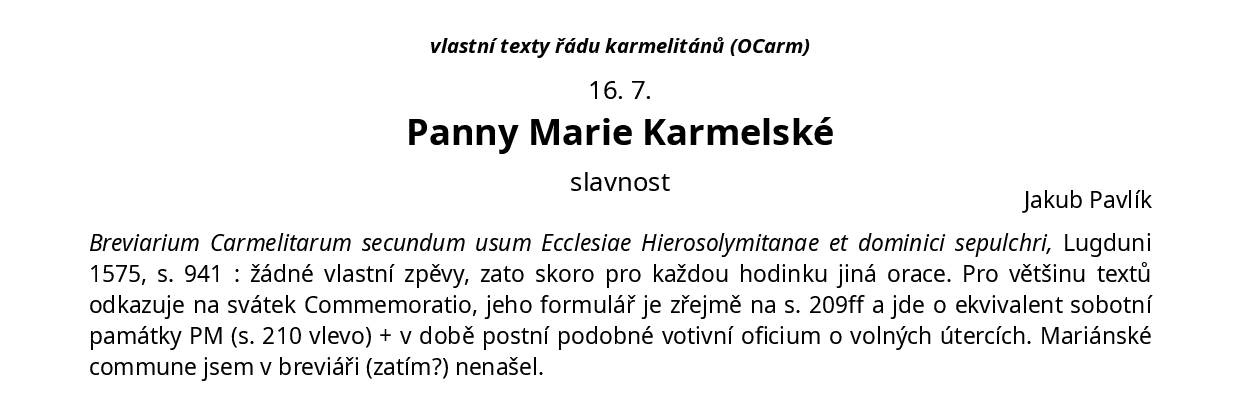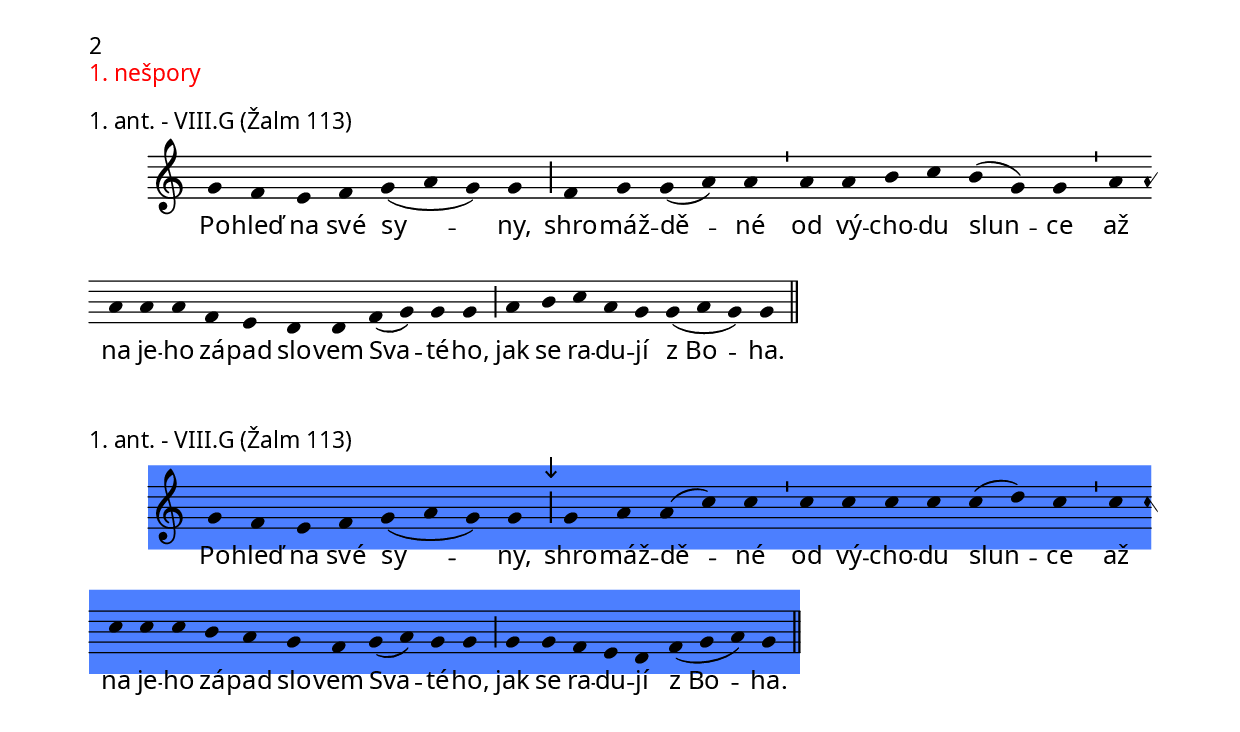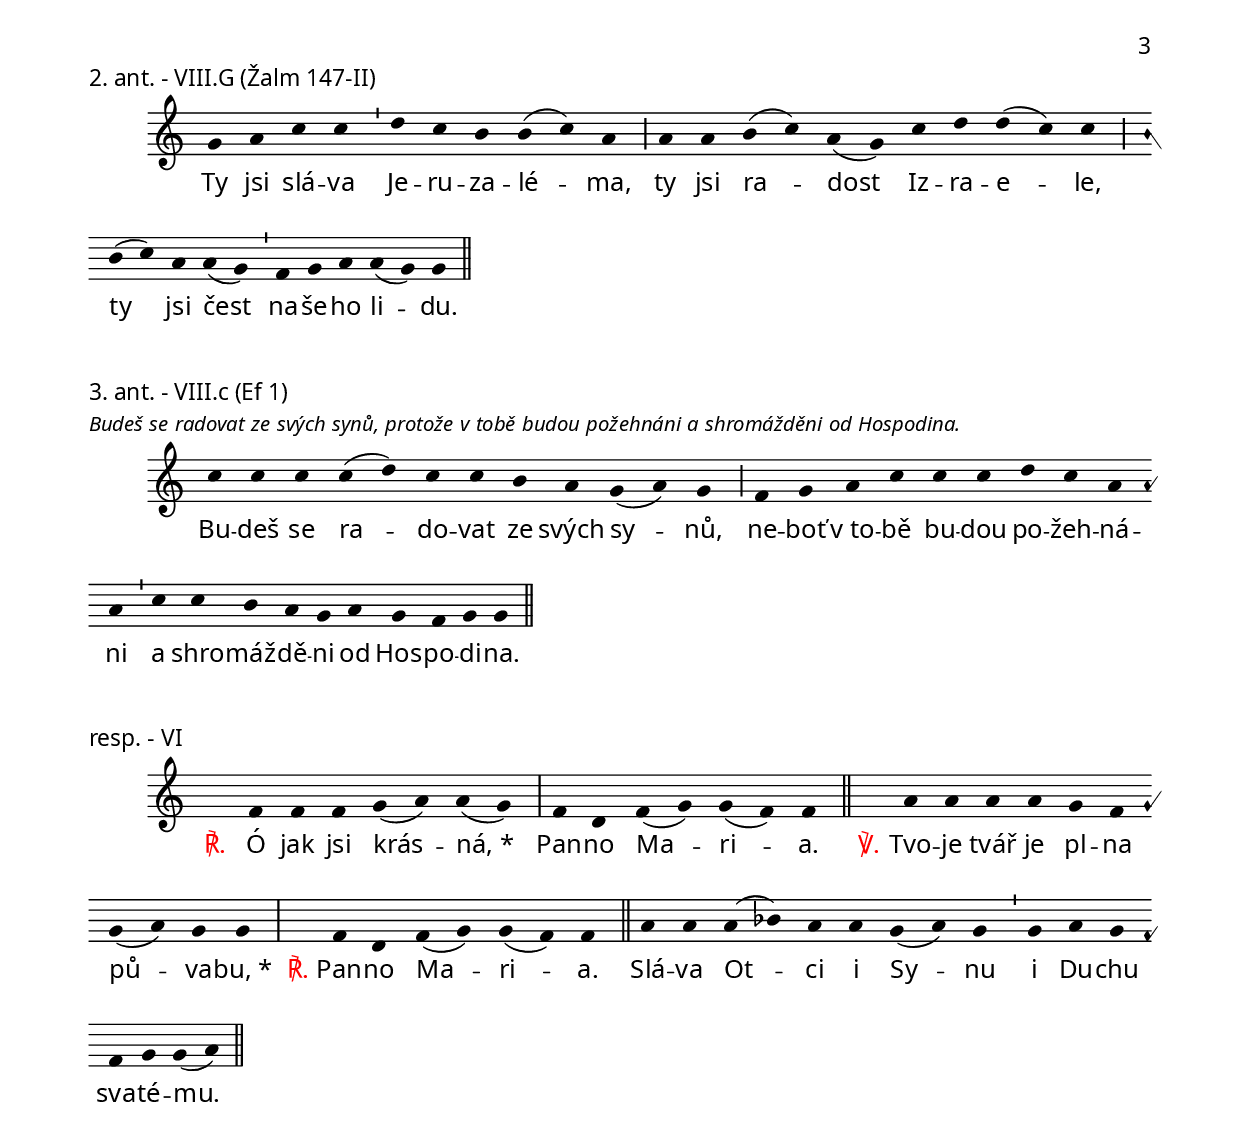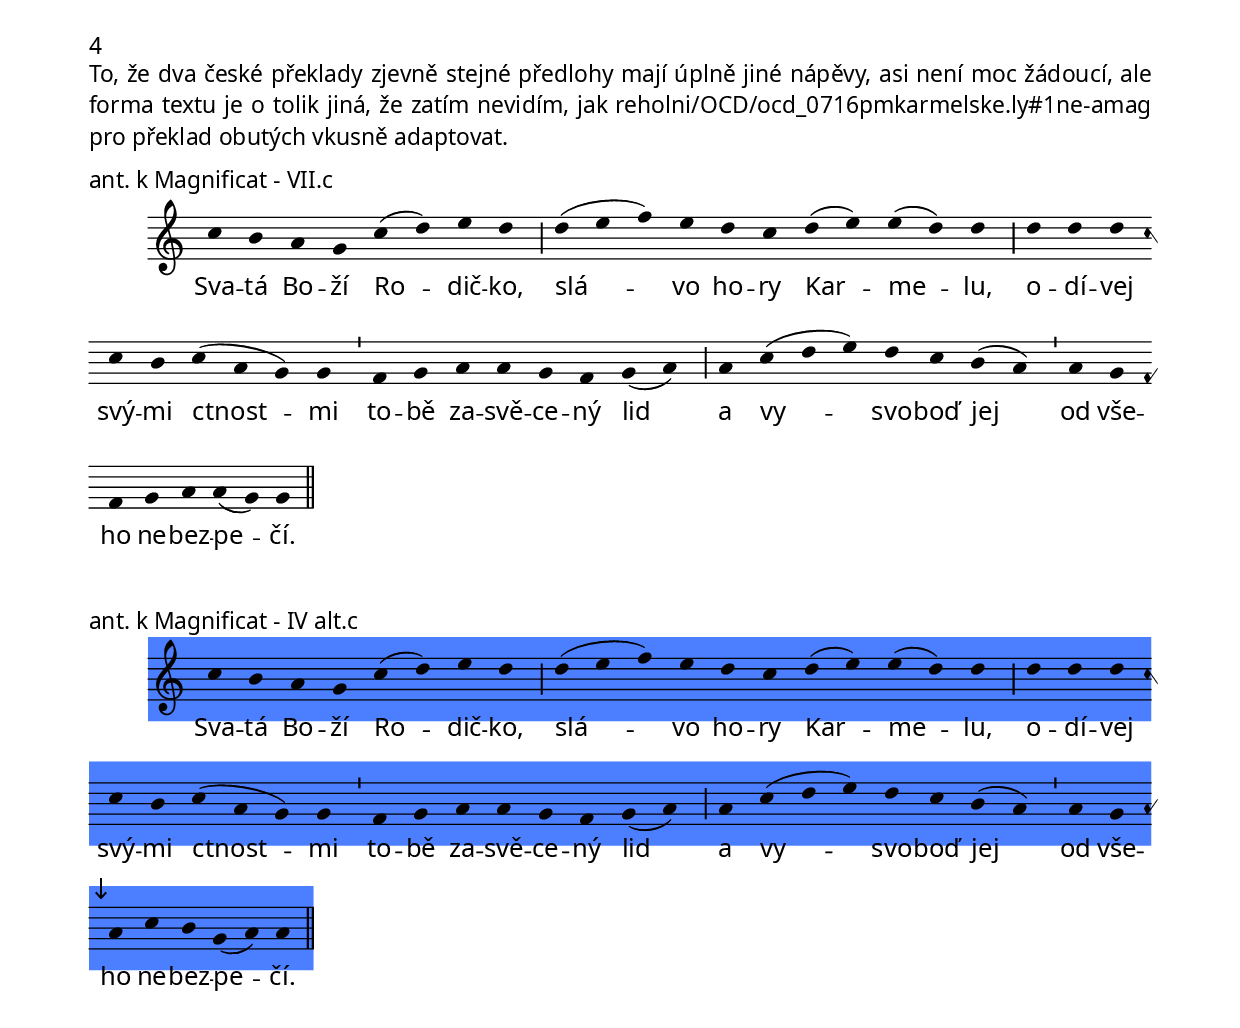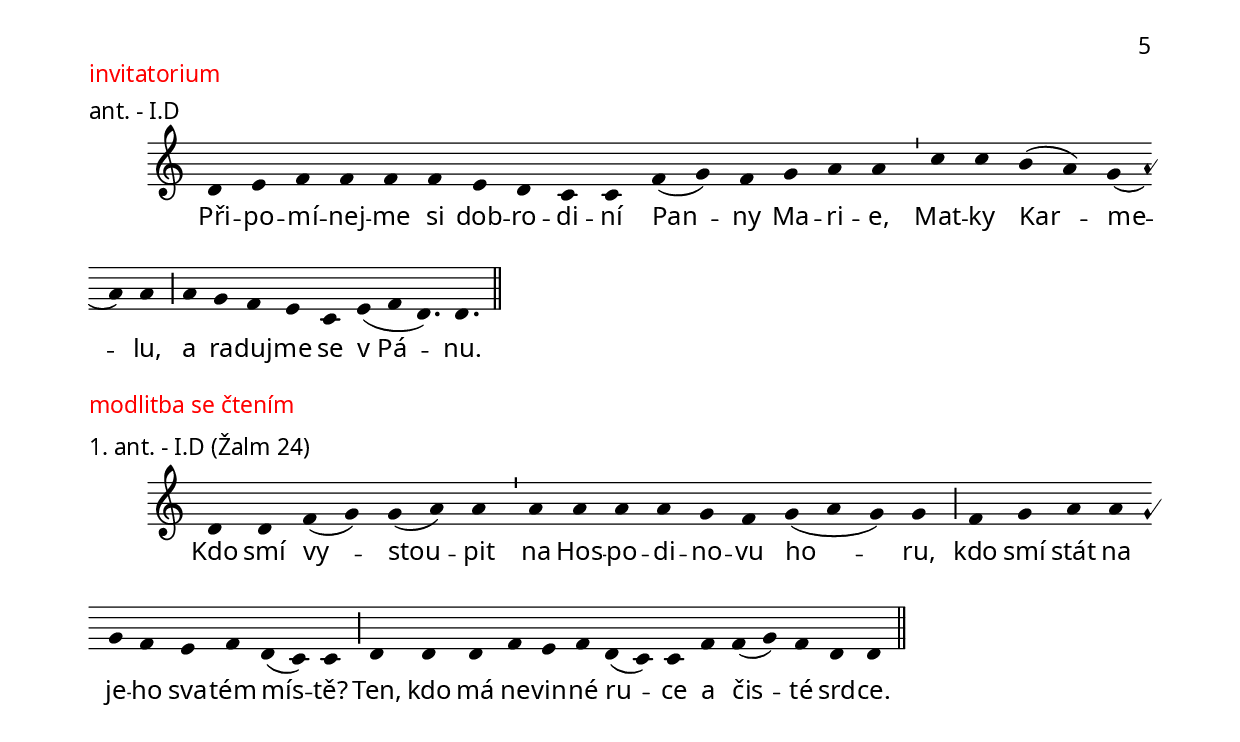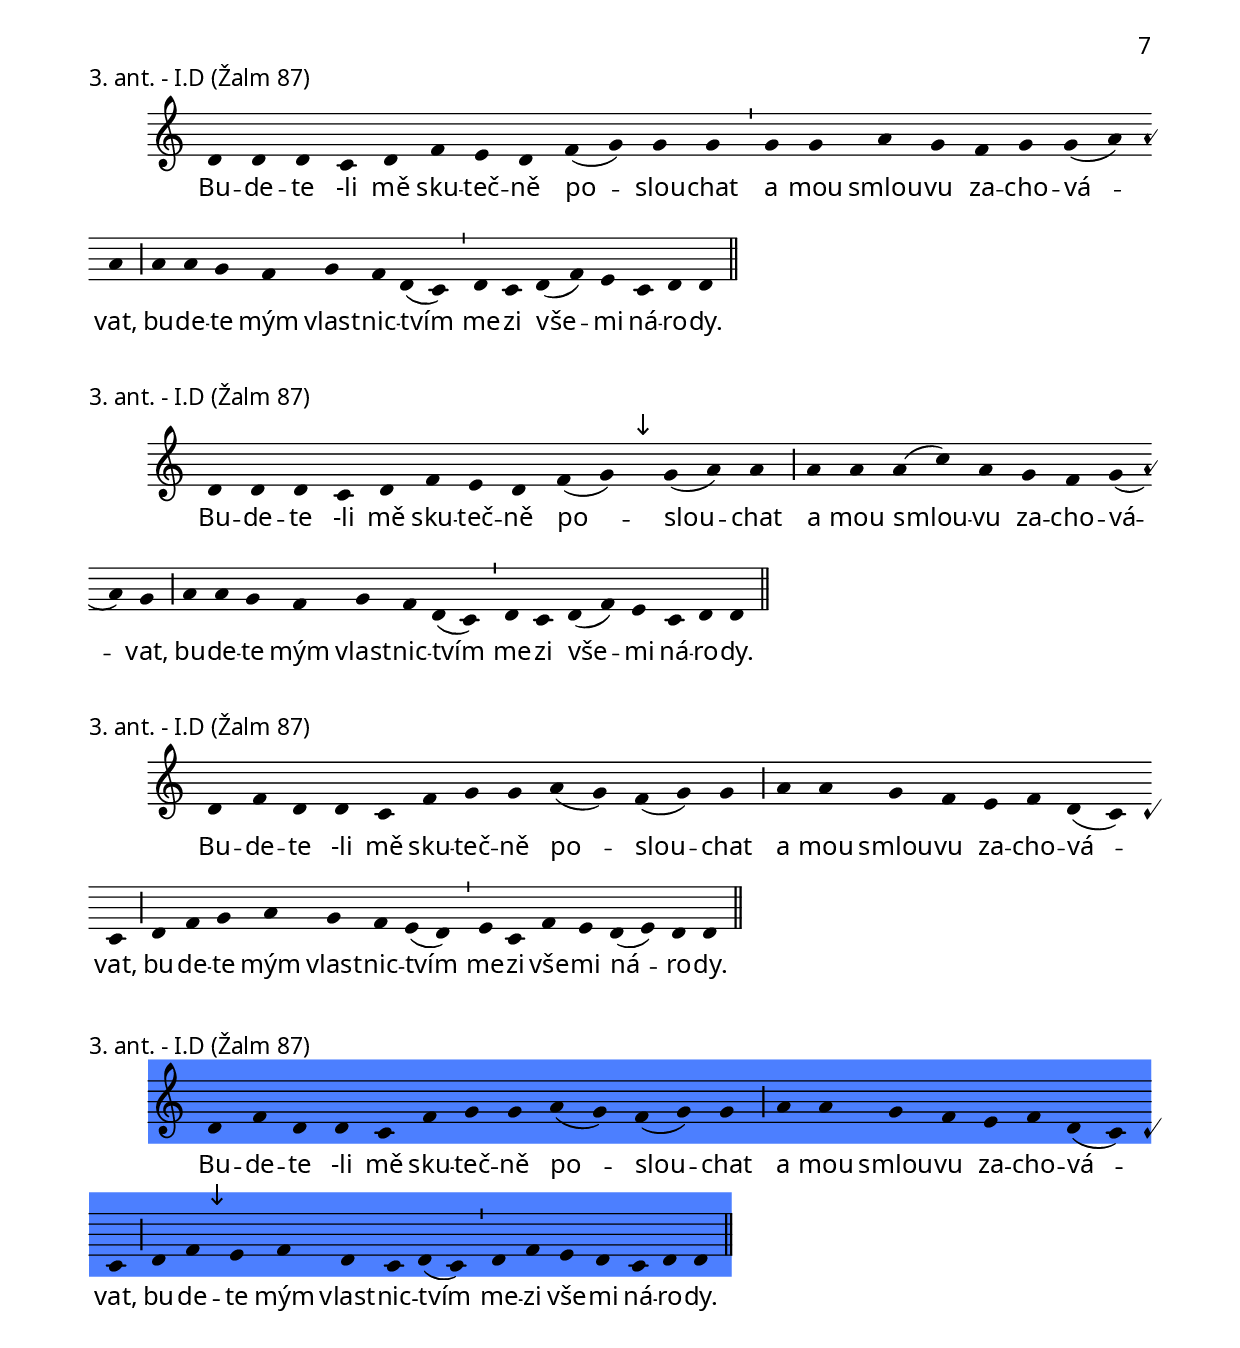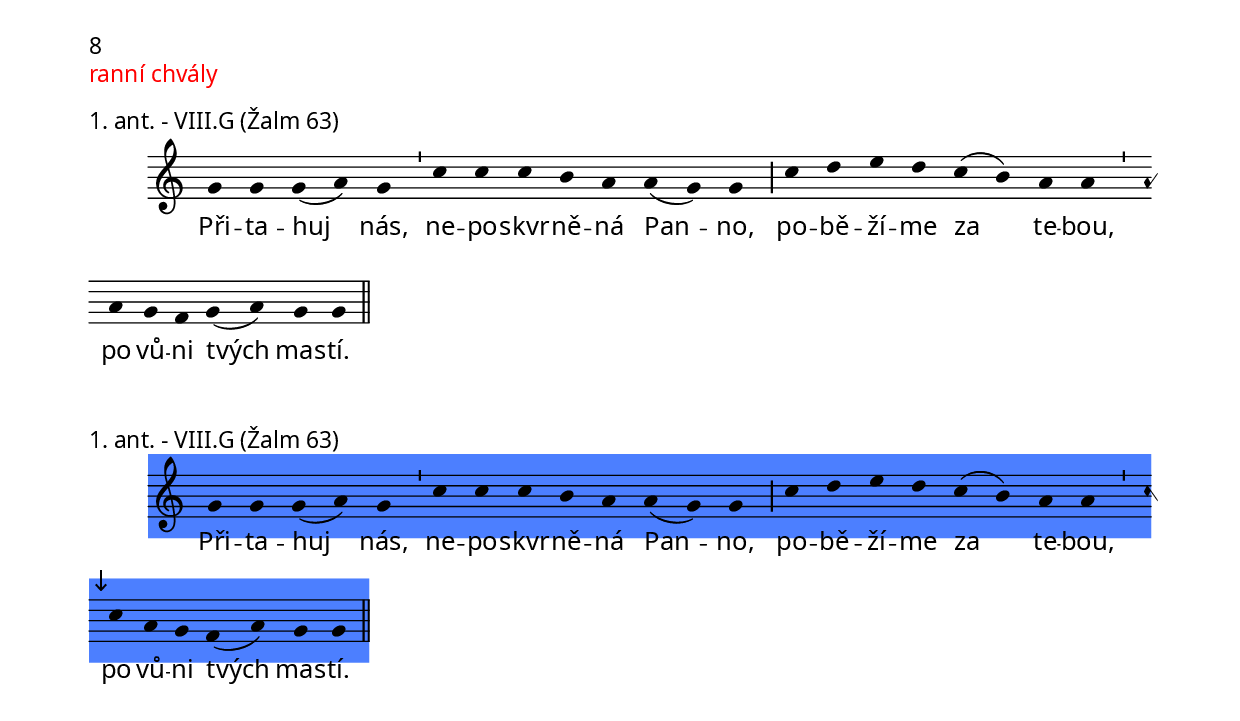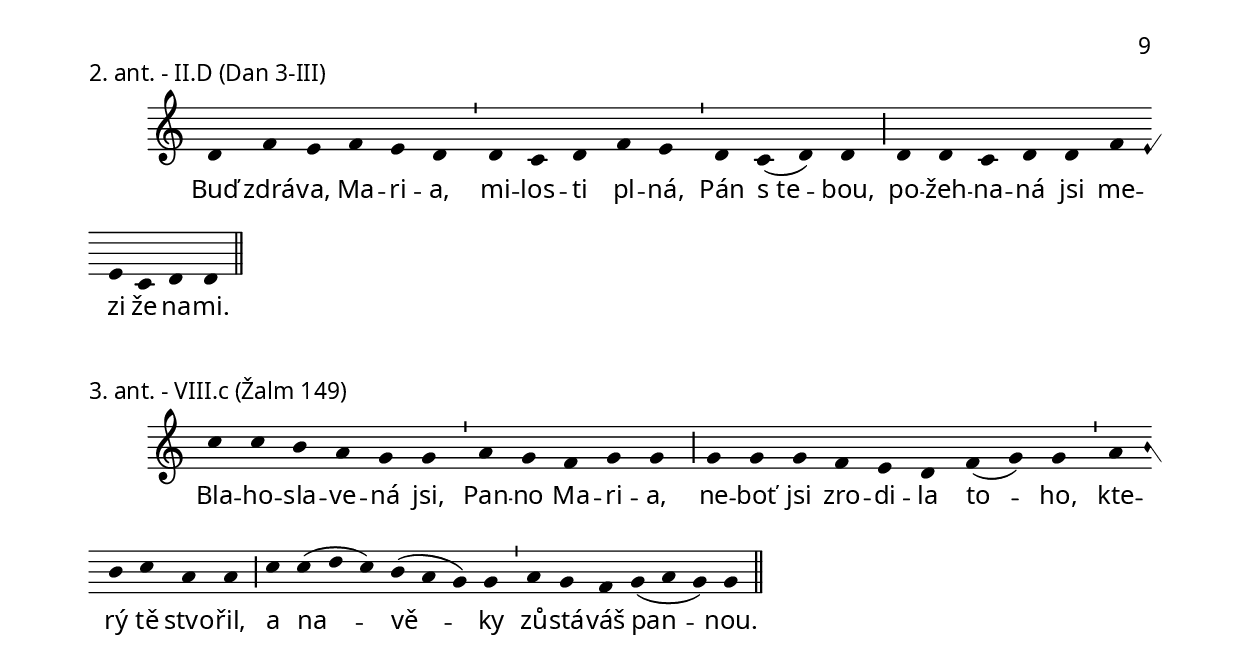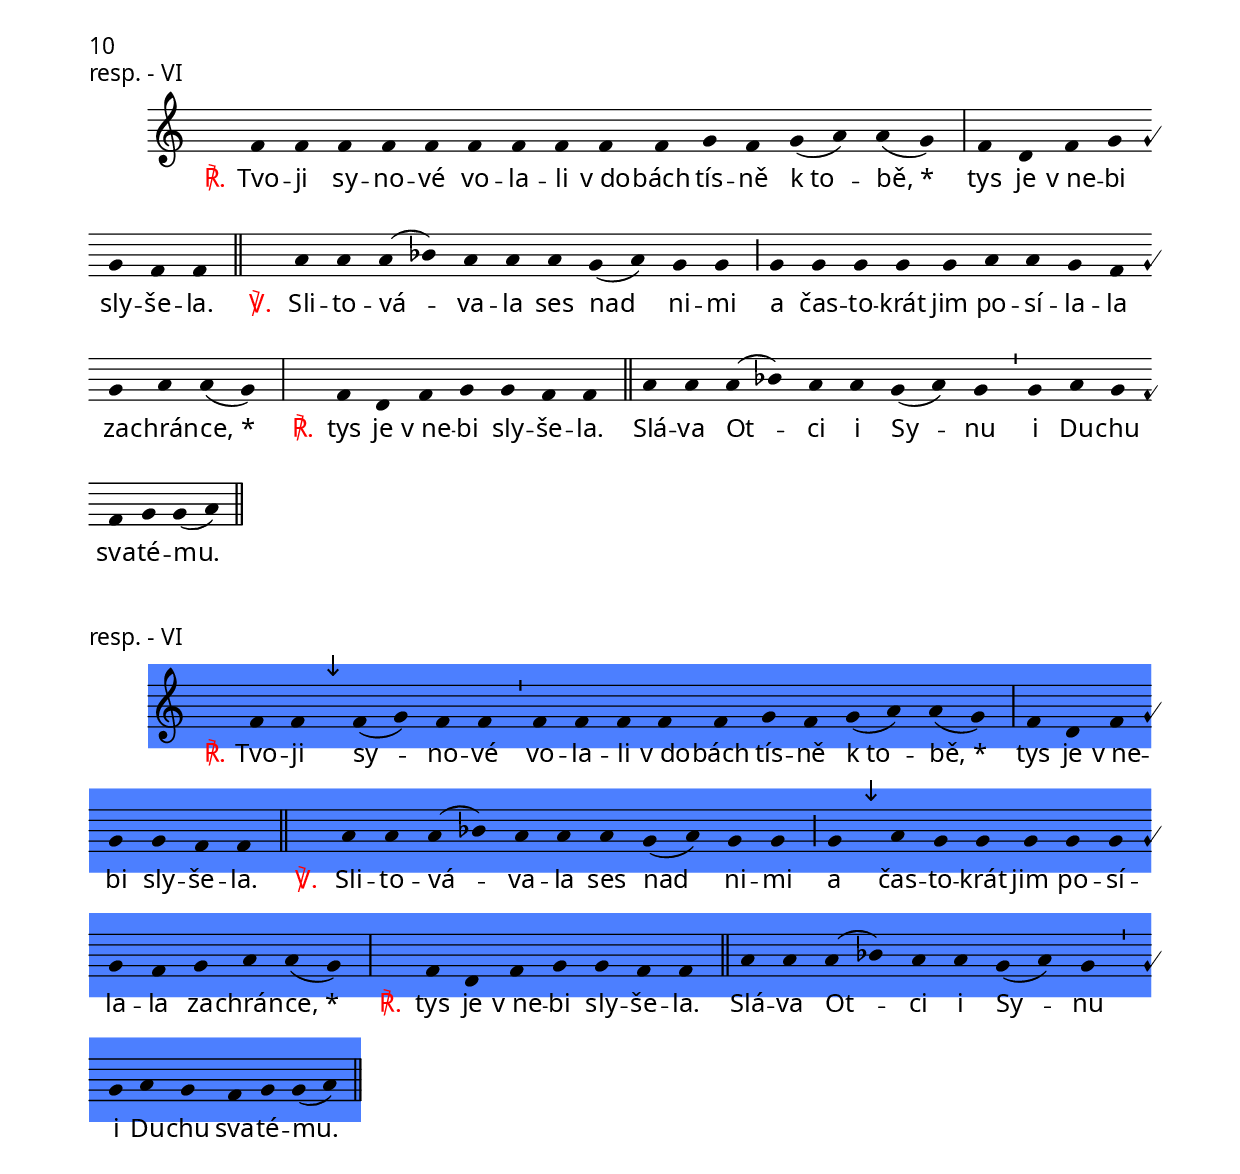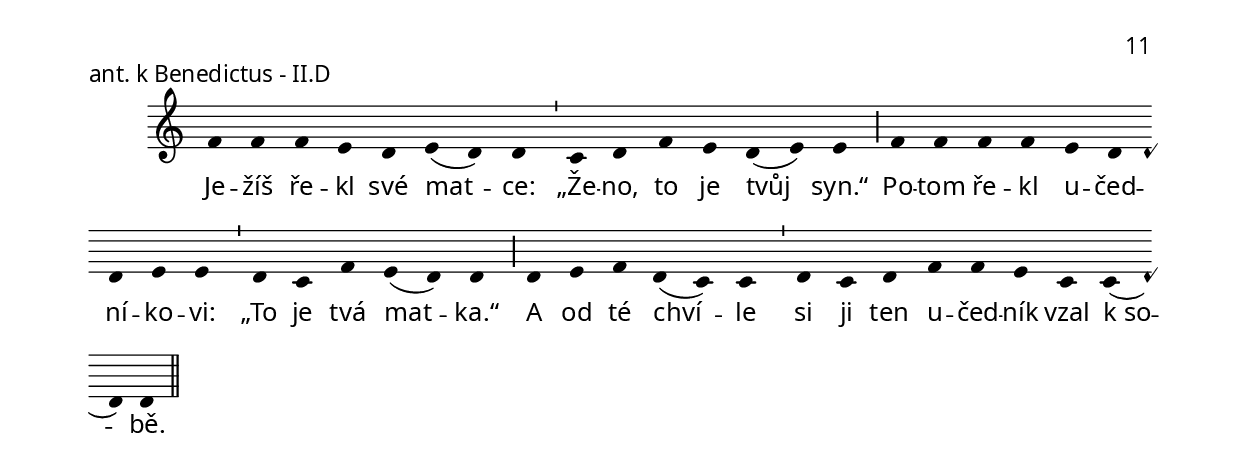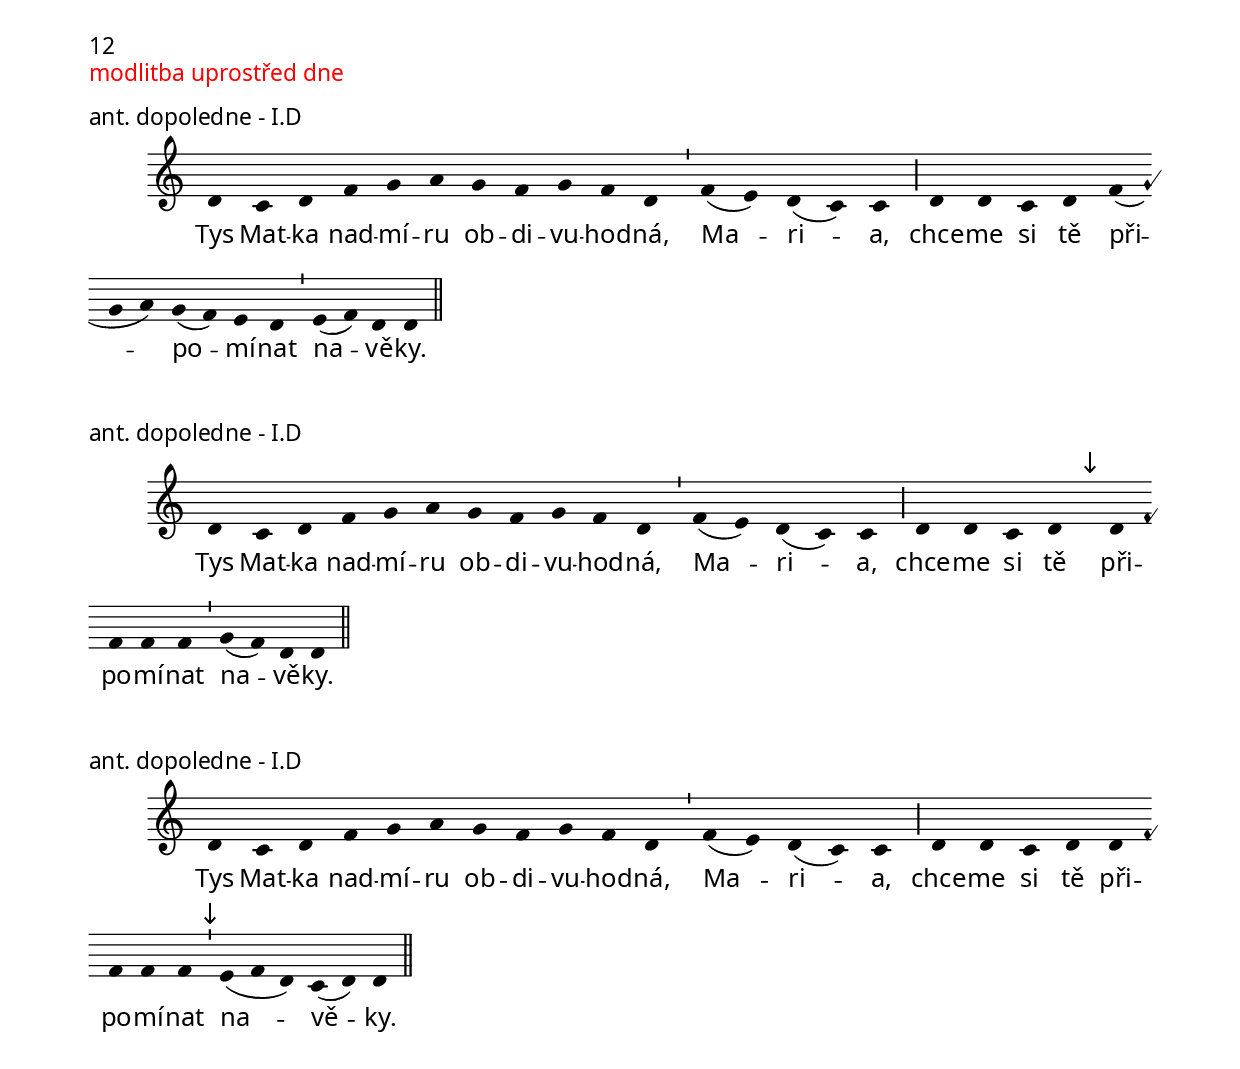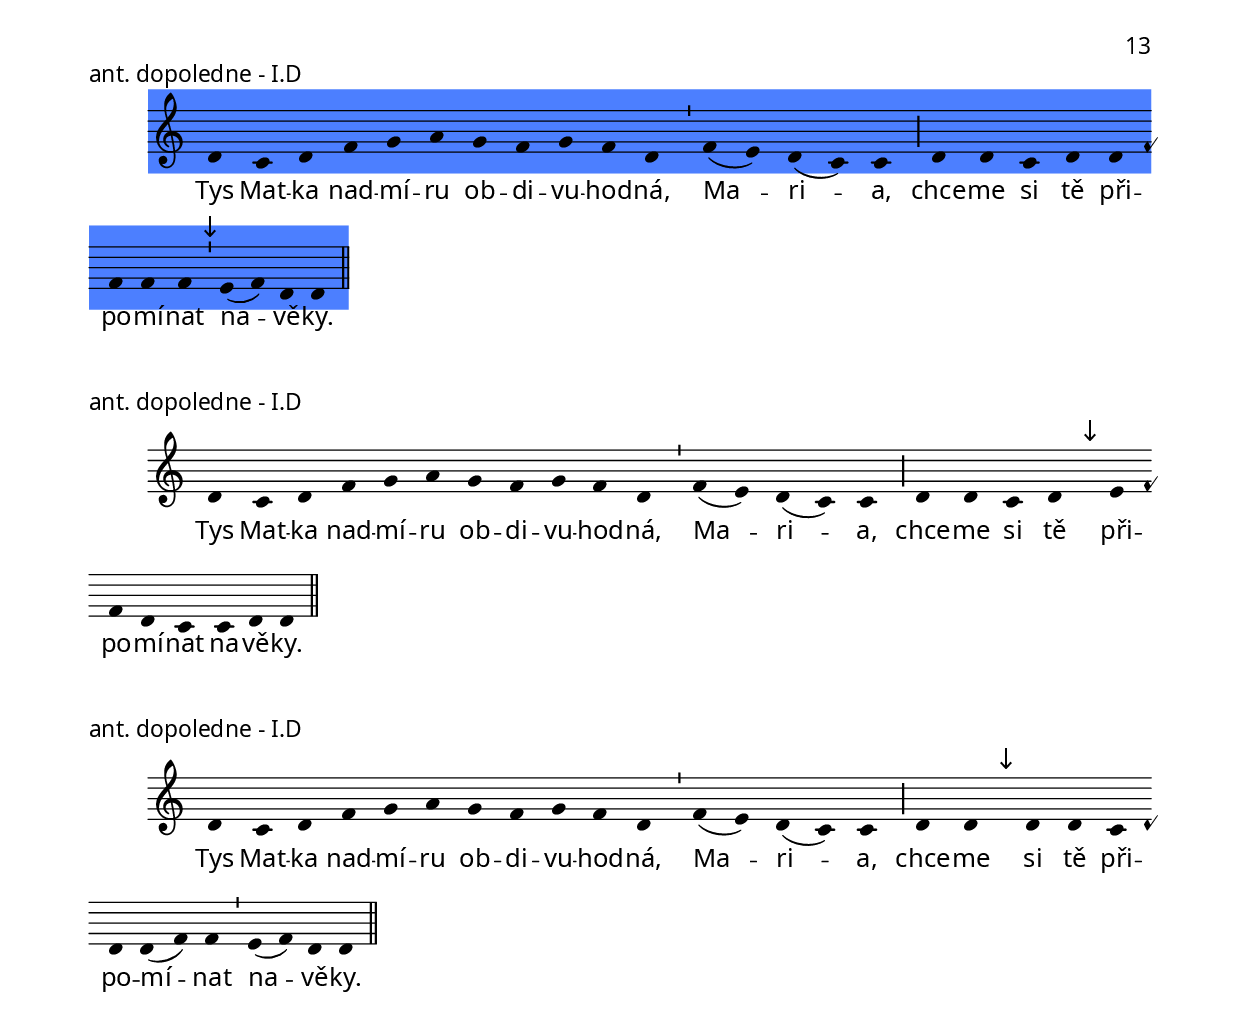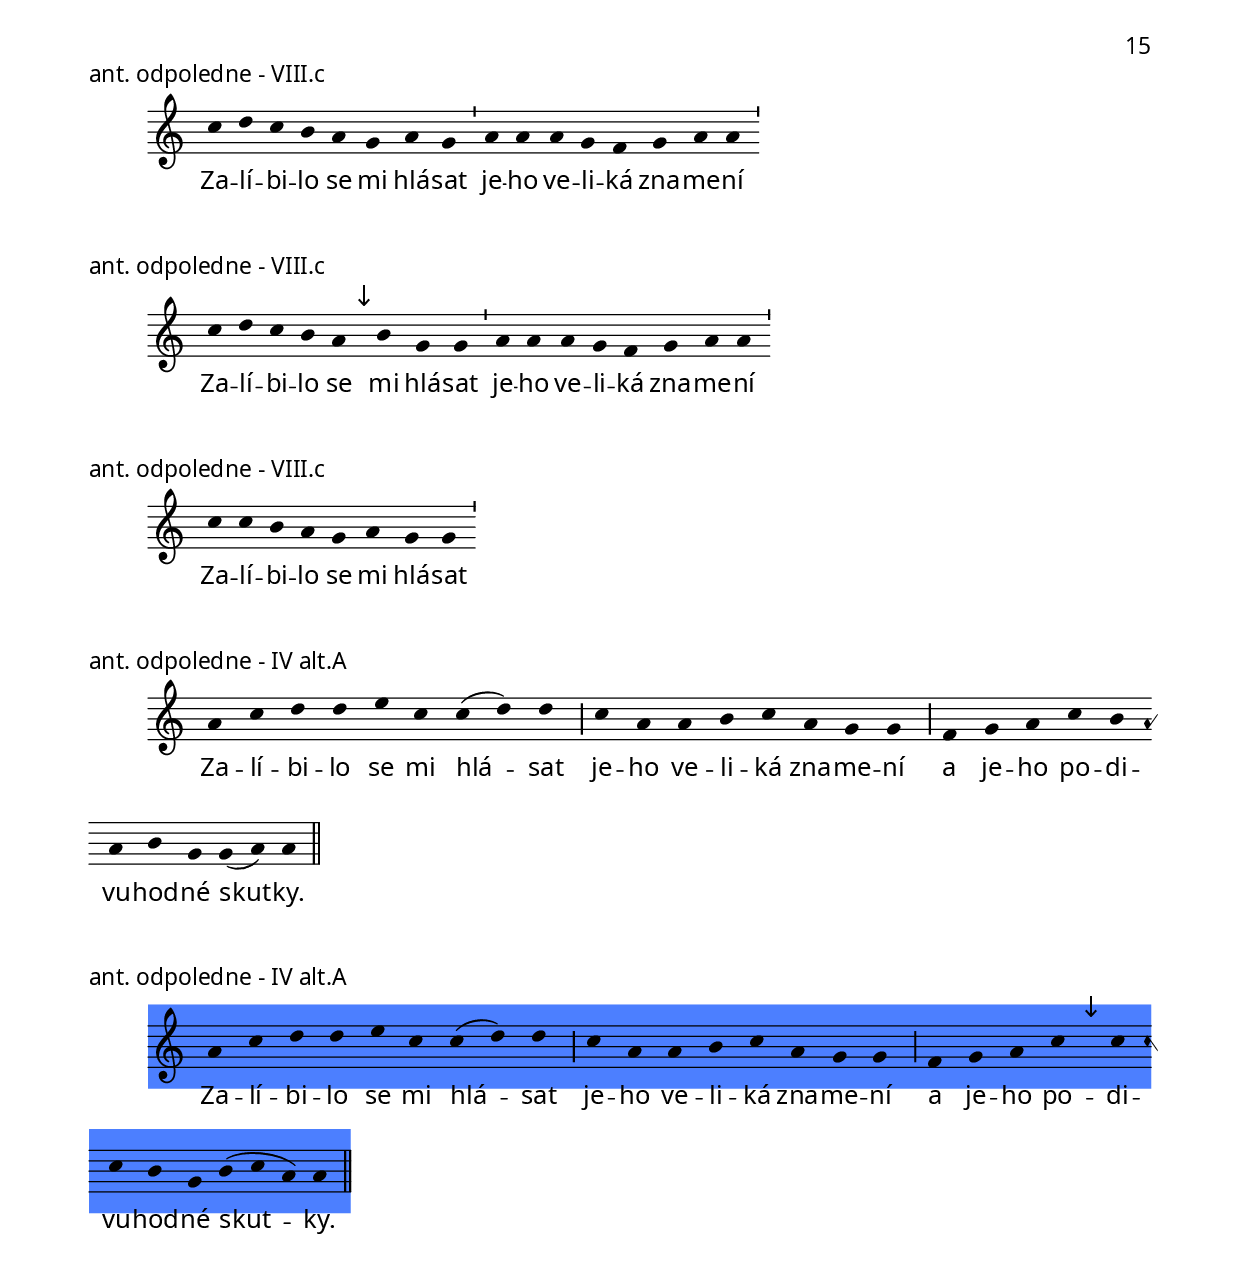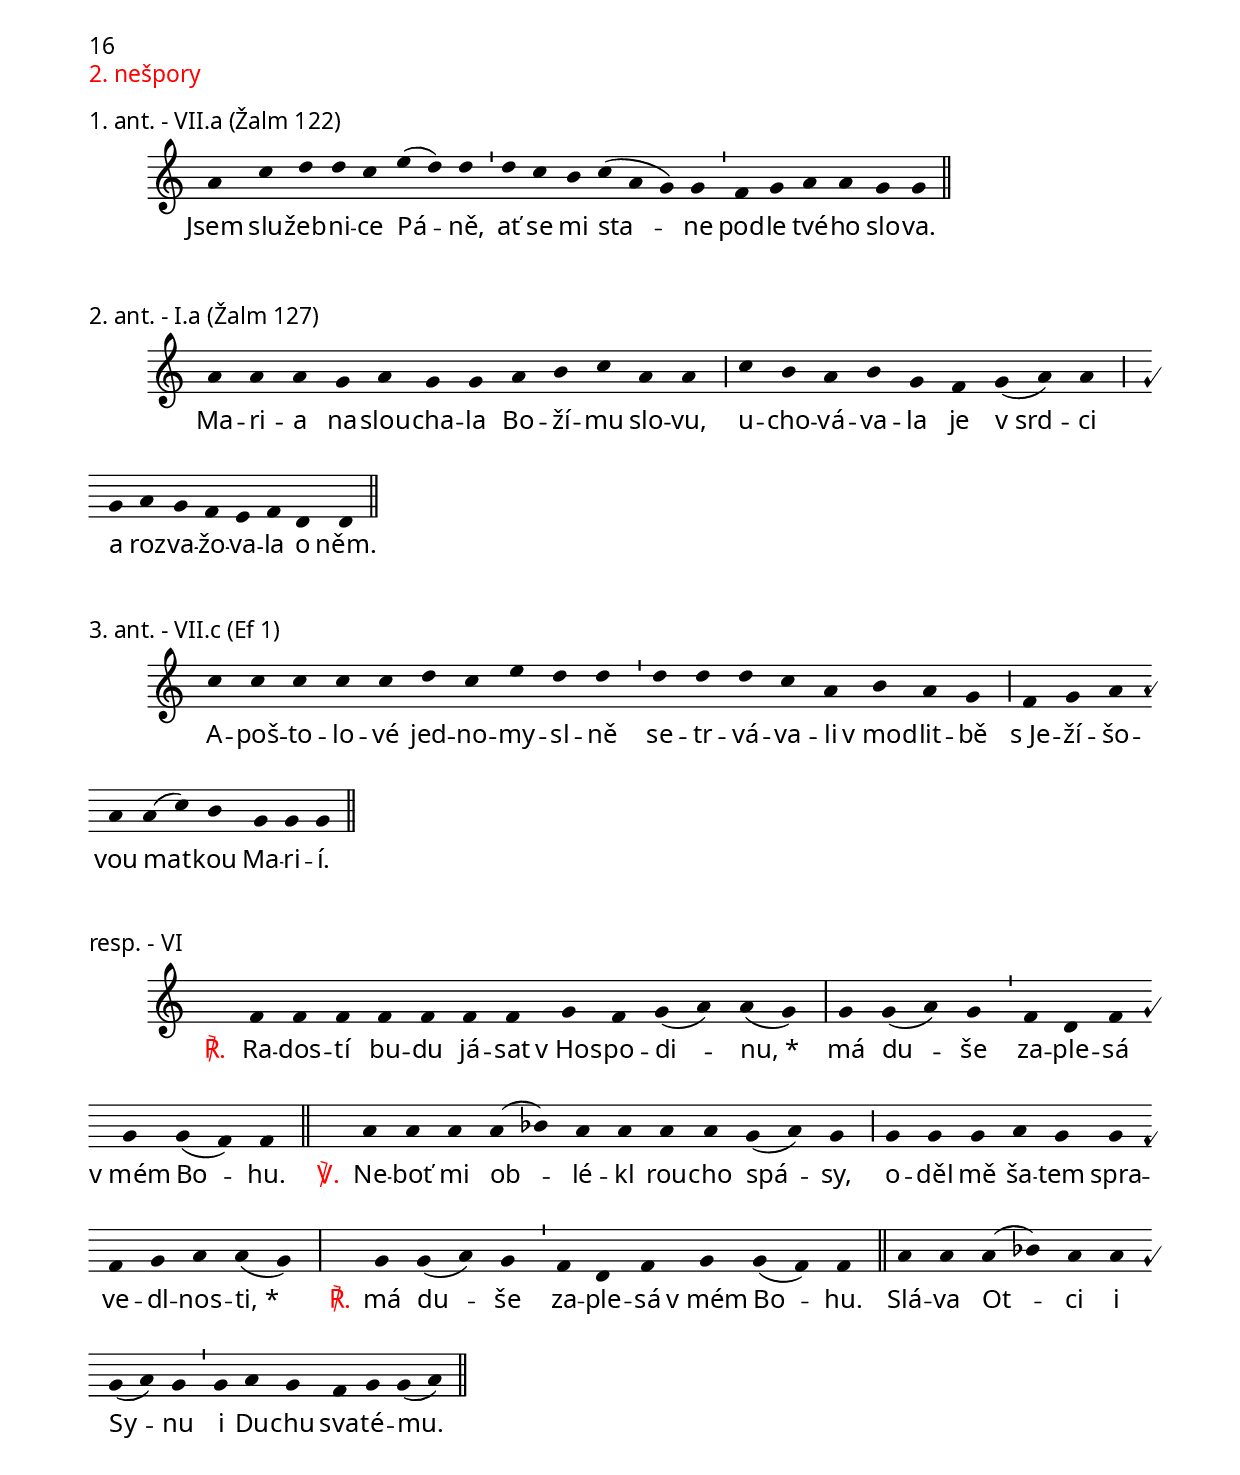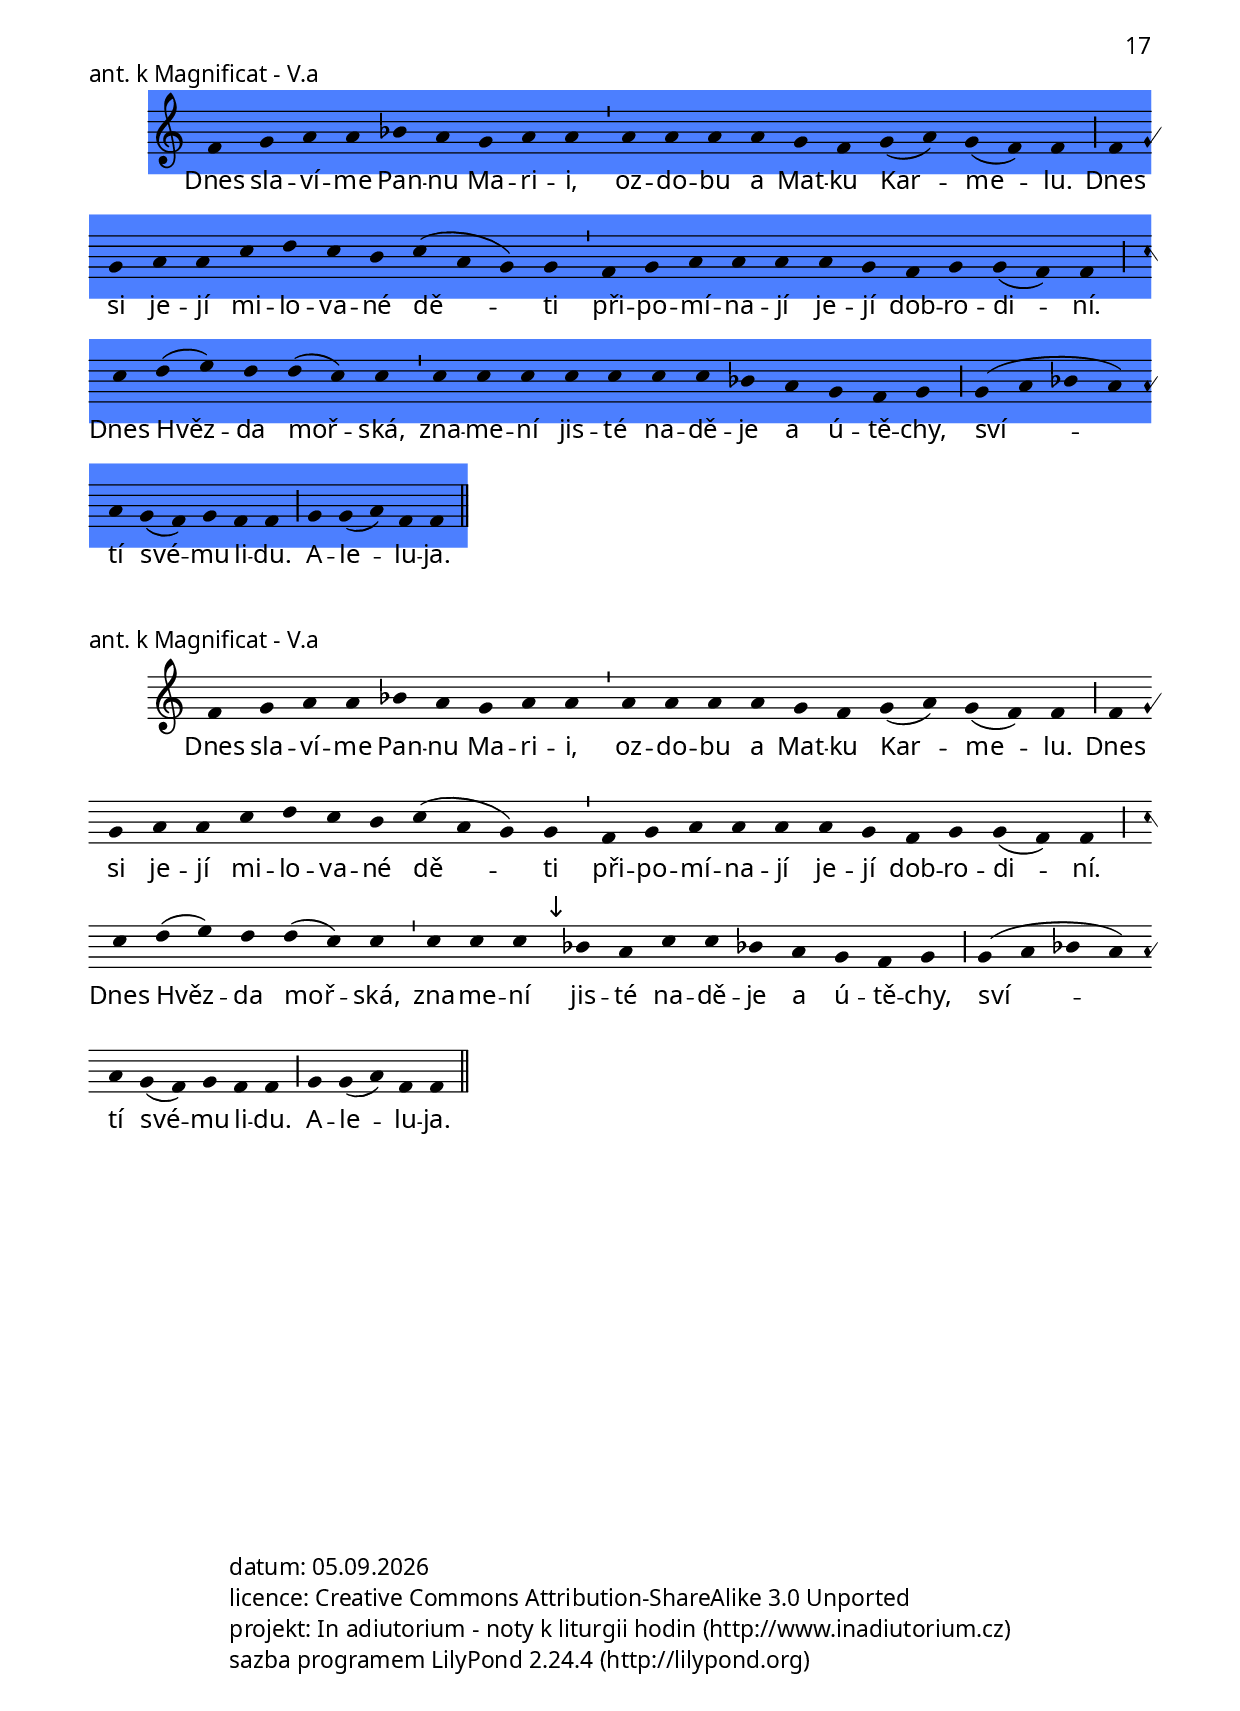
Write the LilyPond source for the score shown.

\version "2.19.80"

\include "../../spolecne.ly"
\include "../../../spolecne/reholni.ly"
\include "../../dilyresponsorii.ly"

\header {
  title = \markup\titleSvatek
            "Panny Marie Karmelské"
            slavnost
            "16. 7."
            "vlastní texty řádu karmelitánů (OCarm)"
  composer = "Jakub Pavlík"
}

\markup\justify{
  \with-url "https://www.google.cz/books/edition/Breviarium_carmelitarum/g-ww_9IQc_8C?hl=cs&gbpv=1&pg=PA941&printsec=frontcover" {
    \italic{
      Breviarium Carmelitarum
      secundum usum Ecclesiae Hierosolymitanae et dominici sepulchri,
    }
    Lugduni 1575,
    s. 941
  }
  : žádné vlastní zpěvy, zato skoro pro každou hodinku jiná orace.

  Pro většinu textů odkazuje na svátek Commemoratio,
  jeho formulář je zřejmě na s. 209ff
  a jde o ekvivalent sobotní památky PM (s. 210 vlevo) +
  v době postní podobné votivní oficium o volných útercích.
  Mariánské commune jsem v breviáři (zatím?) nenašel.
}

\pageBreak

\markup {\nadpisHodinka {"1. nešpory"}}

\score {
  \relative c'' {
    \choralniRezim
    g4 f e f g( a g) g \barMaior
    f g g( a) a \barMin
    a a b c b( g) g \barMin
    a a a a f e d d f( g) g g \barMaior
    a b c a g g( a g) g \barFinalis
  }
  \addlyrics {
    Po -- hleď na své sy -- ny,
    shro -- máž -- dě -- né od vý -- cho -- du slun -- ce
    až na je -- ho zá -- pad slo -- vem Sva -- té -- ho,
    jak se ra -- du -- jí z_Bo -- ha.
  }
  \header {
    quid = "1. ant."
    modus = "VIII"
    differentia = "G"
    psalmus = "Žalm 113"
    id = "1ne-a1"
    piece = \markup\sestavTitulek
  }
}

\score {
  \relative c'' {
    \zvyraznovacModry
    \choralniRezim
    g4 f e f g( a g) g \barMaior
    \mark\sipka g a a( c) c \barMin
    c c c c c( d) c \barMin
    c c c c b a g f g( a) g g \barMaior
    g g f e d f( g a) g \barFinalis
  }
  \addlyrics {
    Po -- hleď na své sy -- ny,
    shro -- máž -- dě -- né
    od vý -- cho -- du slun -- ce
    až na je -- ho zá -- pad slo -- vem Sva -- té -- ho,
    jak se ra -- du -- jí z_Bo -- ha.
  }
  \header {
    quid = "1. ant."
    modus = "VIII"
    differentia = "G"
    psalmus = "Žalm 113"
    id = "1ne-a1"
    piece = \markup\sestavTitulek
  }
}

\pageBreak

\score {
  \relative c'' {
    \choralniRezim
    g4 a c c \barMin d4 c b b( c) a \barMaior
    a a b( c) a( g) c d d( c) c \barMaior
    b( c) a a( g) \barMin f4 g a a( g) g \barFinalis
  }
  \addlyrics {
    Ty jsi slá -- va Je -- ru -- za -- lé -- ma,
    ty jsi ra -- dost Iz -- ra -- e -- le,
    ty jsi čest na -- še -- ho li -- du.
  }
  \header {
    quid = "2. ant."
    modus = "VIII"
    differentia = "G"
    psalmus = "Žalm 147-II"
    fial = "commune/commune_maria.ly#sob-aben6"
    id = "1ne-a2"
    piece = \markup\sestavTitulek
  }
}

\score {
  \relative c'' {
    \choralniRezim
    c4 c c c( d) c c b a g( a) g \barMaior
    f g a c c c d c a a \barMin
    c c b a g a g f g g \barFinalis
  }
  \addlyrics {
    Bu -- deš se ra -- do -- vat ze svých sy -- nů,
    ne -- boť v_to -- bě bu -- dou po -- žeh -- ná -- ni
    a shro -- máž -- dě -- ni od Hos -- po -- di -- na.
  }
  \header {
    textus_approbatus = "Budeš se radovat ze svých synů,
    protože v tobě budou požehnáni a shromážděni od Hospodina."
    quid = "3. ant."
    modus = "VIII"
    differentia = "c"
    psalmus = "Ef 1"
    fial = "reholni/OCD/ocd_0716pmkarmelske.ly#1ne-a3"
    id = "1ne-a3"
    piece = \markup\sestavTitulek
  }
}

\score {
  \relative c' {
    \choralniRezim

    % R
    \neviditelna f
    f4 f f g( a) a( g) \barMax
    f d f( g) g( f) f \barFinalis
    % V
    \neviditelna a
    a4 a a a g f g( a) g g \barMax
    % R
    \neviditelna f
    f d f( g) g( f) f \barFinalis
    % Slava
    \respVIdoxologie \barFinalis
  }
  \addlyrics {
    \Response Ó jak jsi krás -- ná,_* Pan -- no Ma -- ri -- a.
    \Verse Tvo -- je tvář je pl -- na pů -- va -- bu,_*
    \Response Pan -- no Ma -- ri -- a.
    \textRespDoxologie
  }
  \header {
    quid = "resp."
    modus = "VI"
    fial = "reholni/OCD/ocd_0716pmkarmelske.ly#1ne-r?cast=2-3"
    id = "1ne-r"
    piece = \markup {\sestavTitulekResp}
  }
}

\pageBreak

\markup\justify{
  To, že dva české překlady zjevně stejné předlohy mají úplně jiné
  nápěvy, asi není moc žádoucí, ale forma textu je o tolik jiná,
  že zatím nevidím, jak \fial-link "reholni/OCD/ocd_0716pmkarmelske.ly#1ne-amag"
  pro překlad obutých vkusně adaptovat.
}

\score {
  \relative c'' {
    \choralniRezim
    c4 b a g c( d) e d \barMaior
    d( e f) e d c d( e) e( d) d \barMaior
    d d d c b c( a g) g \barMin
    f g a a g f g( a) \barMaior
    a c( d e) d c b( a) \barMin
    a g f g a a( g) g \barFinalis
  }
  \addlyrics {
    Sva -- tá Bo -- ží Ro -- dič -- ko,
    slá -- vo ho -- ry Kar -- me -- lu,
    o -- dí -- vej svý -- mi ctnost -- mi
    to -- bě za -- svě -- ce -- ný lid
    a vy -- svo -- boď jej
    od vše -- ho ne -- bez -- pe -- čí.
  }
  \header {
    quid = "ant. k Magnificat"
    modus = "VII"
    differentia = "c"
    psalmus = ""
    fial = "sanktoral/0908narozenipm.ly#ne-a3?cast=1"
    id = "1ne-amag"
    piece = \markup {\sestavTitulekBezZalmu}
  }
}

\score {
  \relative c'' {
    \zvyraznovacModry
    \choralniRezim
    c4 b a g c( d) e d \barMaior
    d( e f) e d c d( e) e( d) d \barMaior
    d d d c b c( a g) g \barMin
    f g a a g f g( a) \barMaior
    a c( d e) d c b( a) \barMin
    a g \mark\sipka a c b g( a) a \barFinalis
  }
  \addlyrics {
    Sva -- tá Bo -- ží Ro -- dič -- ko,
    slá -- vo ho -- ry Kar -- me -- lu,
    o -- dí -- vej svý -- mi ctnost -- mi
    to -- bě za -- svě -- ce -- ný lid
    a vy -- svo -- boď jej
    od vše -- ho ne -- bez -- pe -- čí.
  }
  \header {
    quid = "ant. k Magnificat"
    modus = "IV alt"
    differentia = "c"
    psalmus = ""
    fial = "sanktoral/0908narozenipm.ly#ne-a3?cast=1"
    id = "1ne-amag"
    piece = \markup {\sestavTitulekBezZalmu}
  }
}

\pageBreak % ZLOM

\markup {\nadpisHodinka {"invitatorium"}}

\score {
  \relative c' {
    \choralniRezim
    d4 e f f f f e d c c f( g) f g a a \barMin
    c c b( a) g( a) a \barMaior
    a g f e c e( f d4.) d \barFinalis
  }
  \addlyrics {
    Při -- po -- mí -- nej -- me si dob -- ro -- di -- ní Pan -- ny Ma -- ri -- e,
    Mat -- ky Kar -- me -- lu,
    a ra -- duj -- me se v_Pá -- nu.
  }
  \header {
    quid = "ant."
    modus = "I"
    differentia = "D"
    psalmus = ""
    fial = "reholni/OCD/ocd_0716pmkarmelske.ly#invit"
    id = "invit"
    piece = \markup\sestavTitulekBezZalmu
  }
}

\markup {\nadpisHodinka {"modlitba se čtením"}}

\score {
  \relative c' {
    \choralniRezim
    d4 d f( g) g( a) a \barMin
    a a a a g f g( a g) g \barMaior
    f g a a g f e f d( c) c \barMaior
    d d d f e f d( c) c f f( g) f d d \barFinalis
  }
  \addlyrics {
    Kdo smí vy -- stou -- pit
    na Hos -- po -- di -- no -- vu ho -- ru,
    kdo smí stát na je -- ho sva -- tém mís -- tě?
    Ten, kdo má ne -- vin -- né ru -- ce a čis -- té srd -- ce.
  }
  \header {
    quid = "1. ant."
    modus = "I"
    differentia = "D"
    psalmus = "Žalm 24"
    fial = "reholni/OCD/ocd_0716pmkarmelske.ly#mc-a1"
    id = "mc-a1"
    piece = \markup\sestavTitulek
  }
}

\pageBreak

\score {
  \relative c' {
    \zvyraznovacModry
    \choralniRezim
    f4 g g( a) a \barMin
    a a g f g( a g) g \barMaior
    a g f e( f d) d( c) \barMin
    c d f f g( a) g( f) f \barFinalis
  }
  \addlyrics {
    Při -- ve -- du je
    na svou sva -- tou ho -- ru
    a dám jim ra -- dost
    ve svém do -- mě mod -- lit -- by.
  }
  \header {
    quid = "2. ant."
    modus = "VI"
    differentia = "F"
    psalmus = "Žalm 46"
    fial = "reholni/OCD/ocd_0716pmkarmelske.ly#mc-a2?cast=1-2,4"
    id = "mc-a2"
    piece = \markup\sestavTitulek
  }
}

\pageBreak

\score {
  \relative c' {
    \choralniRezim
    d4 d d c d f e d f( g) g g \barMin
    g g a g f g g( a) a \barMaior
    a a g f g f d( c) \barMin
    d c d( f) e c d d \barFinalis
  }
  \addlyrics {
    Bu -- de -- te -li mě sku -- teč -- ně po -- slou -- chat
    a mou smlou -- vu za -- cho -- vá -- vat,
    bu -- de -- te mým vlast -- nic -- tvím
    me -- zi vše -- mi ná -- ro -- dy.
  }
  \header {
    quid = "3. ant."
    modus = "I"
    differentia = "D"
    psalmus = "Žalm 87"
    id = "mc-a3"
    piece = \markup\sestavTitulek
  }
}

\score {
  \relative c' {
    \choralniRezim
    d4 d d c d f e d f( g) \mark\sipka g( a) a \barMaior
    a a a( c) a g f g( a) g \barMaior
    a a g f g f d( c) \barMin
    d c d( f) e c d d \barFinalis
  }
  \addlyrics {
    Bu -- de -- te -li mě sku -- teč -- ně po -- slou -- chat
    a mou smlou -- vu za -- cho -- vá -- vat,
    bu -- de -- te mým vlast -- nic -- tvím
    me -- zi vše -- mi ná -- ro -- dy.
  }
  \header {
    quid = "3. ant."
    modus = "I"
    differentia = "D"
    psalmus = "Žalm 87"
    id = "mc-a3"
    piece = \markup\sestavTitulek
  }
}

\score {
  \relative c' {
    \choralniRezim
    d4 f d d c f g g a( g) f( g) g \barMaior
    a a g f e f d( c) c \barMaior
    d f g a g f e( d) \barMin
    e c f e d( e) d d \barFinalis
  }
  \addlyrics {
    Bu -- de -- te -li mě sku -- teč -- ně po -- slou -- chat
    a mou smlou -- vu za -- cho -- vá -- vat,
    bu -- de -- te mým vlast -- nic -- tvím
    me -- zi vše -- mi ná -- ro -- dy.
  }
  \header {
    quid = "3. ant."
    modus = "I"
    differentia = "D"
    psalmus = "Žalm 87"
    id = "mc-a3"
    piece = \markup\sestavTitulek
  }
}

\score {
  \relative c' {
    \zvyraznovacModry
    \choralniRezim
    d4 f d d c f g g a( g) f( g) g \barMaior
    a a g f e f d( c) c \barMaior
    d f \mark\sipka e f d c d( c) \barMin
    d f e d c d d \barFinalis
  }
  \addlyrics {
    Bu -- de -- te -li mě sku -- teč -- ně po -- slou -- chat
    a mou smlou -- vu za -- cho -- vá -- vat,
    bu -- de -- te mým vlast -- nic -- tvím
    me -- zi vše -- mi ná -- ro -- dy.
  }
  \header {
    quid = "3. ant."
    modus = "I"
    differentia = "D"
    psalmus = "Žalm 87"
    id = "mc-a3"
    piece = \markup\sestavTitulek
  }
}

% antifonu pro vigilii breviar.cz (zatím?) nemá

\pageBreak

\markup {\nadpisHodinka {"ranní chvály"}}

\score {
  \relative c'' {
    \choralniRezim
    g4 g g( a) g \barMin
    c c c b a a( g) g \barMaior
    c d e d c( b) a a \barMin
    a g f g( a) g g \barFinalis
  }
  \addlyrics {
    Při -- ta -- huj nás,
    ne -- po -- skvr -- ně -- ná Pan -- no,
    po -- bě -- ží -- me za te -- bou,
    po vů -- ni tvých mas -- tí.
  }
  \header {
    quid = "1. ant."
    modus = "VIII"
    differentia = "G"
    psalmus = "Žalm 63"
    fial = "reholni/OCD/ocd_0716pmkarmelske.ly#rch-a1?cast=1-3"
    id = "rch-a1"
    piece = \markup\sestavTitulek
  }
}

\score {
  \relative c'' {
    \zvyraznovacModry
    \choralniRezim
    g4 g g( a) g \barMin
    c c c b a a( g) g \barMaior
    c d e d c( b) a a \barMin
    \mark\sipka c a g f( a) g g \barFinalis
  }
  \addlyrics {
    Při -- ta -- huj nás,
    ne -- po -- skvr -- ně -- ná Pan -- no,
    po -- bě -- ží -- me za te -- bou,
    po vů -- ni tvých mas -- tí.
  }
  \header {
    quid = "1. ant."
    modus = "VIII"
    differentia = "G"
    psalmus = "Žalm 63"
    fial = "reholni/OCD/ocd_0716pmkarmelske.ly#rch-a1?cast=1-3"
    id = "rch-a1"
    piece = \markup\sestavTitulek
  }
}

\pageBreak

\score {
  \relative c' {
    \choralniRezim
    d4 f e f e d \barMin
    d c d f e \barMin
    d c( d) d \barMaior
    d d c d d f e c d d \barFinalis
  }
  \addlyrics {
    Buď zdrá -- va, Ma -- ri -- a,
    mi -- los -- ti pl -- ná,
    Pán s_te -- bou,
    po -- žeh -- na -- ná jsi me -- zi že -- na -- mi.
  }
  \header {
    quid = "2. ant."
    modus = "II"
    differentia = "D"
    psalmus = "Dan 3-III"
    fial = "reholni/OCD/ocd_0716pmkarmelske.ly#rch-a2"
    id = "rch-a2"
    piece = \markup\sestavTitulek
  }
}

\score {
  \relative c'' {
    \choralniRezim
    c4 c b a g g \barMin
    a g f g g \barMaior
    g g g f e d f( g) g \barMin
    a b c a a \barMaior
    c c( d c) b( a g) g \barMin
    a g f g( a g) g \barFinalis
  }
  \addlyrics {
    Bla -- ho -- sla -- ve -- ná jsi,
    Pan -- no Ma -- ri -- a,
    ne -- boť jsi zro -- di -- la to -- ho,
    kte -- rý tě stvo -- řil,
    a na -- vě -- ky
    zů -- stá -- váš pan -- nou.
  }
  \header {
    quid = "3. ant."
    modus = "VIII"
    differentia = "c"
    psalmus = "Žalm 149"
    fial = "reholni/OCD/ocd_0716pmkarmelske.ly#rch-a3"
    id = "rch-a3"
    piece = \markup\sestavTitulek
  }
}

\pageBreak

\score {
  \relative c' {
    \choralniRezim

    % R
    \neviditelna f
    f4 f f f f f f f f f g f g( a) a( g) \barMax
    f d f g g f f \barFinalis
    % V
    \neviditelna a
    a4 a a( bes) a a a g( a) g g \barMaior
    g g g g g a a g f g a a( g) \barMax
    % R
    \neviditelna f
    f d f g g f f \barFinalis
    % Slava
    \respVIdoxologie \barFinalis
  }
  \addlyrics {
    \Response Tvo -- ji sy -- no -- vé vo -- la -- li v_do -- bách tís -- ně k_to -- bě,_*
    tys je v_ne -- bi sly -- še -- la.
    \Verse Sli -- to -- vá -- va -- la ses nad ni -- mi
    a čas -- to -- krát jim po -- sí -- la -- la za -- chrán -- ce,_*
    \Response tys je v_ne -- bi sly -- še -- la.
    \textRespDoxologie
  }
  \header {
    quid = "resp."
    modus = "VI"
    id = "rch-r"
    piece = \markup {\sestavTitulekResp}
  }
}

\score {
  \relative c' {
    \zvyraznovacModry
    \choralniRezim

    % R
    \neviditelna f
    f4 f \mark\sipka f( g) f f \barMin f f f f f g f g( a) a( g) \barMax
    f d f g g f f \barFinalis
    % V
    \neviditelna a
    a4 a a( bes) a a a g( a) g g \barMaior
    g \mark\sipka a g g g g g g f g a a( g) \barMax
    % R
    \neviditelna f
    f d f g g f f \barFinalis
    % Slava
    \respVIdoxologie \barFinalis
  }
  \addlyrics {
    \Response Tvo -- ji sy -- no -- vé vo -- la -- li v_do -- bách tís -- ně k_to -- bě,_*
    tys je v_ne -- bi sly -- še -- la.
    \Verse Sli -- to -- vá -- va -- la ses nad ni -- mi
    a čas -- to -- krát jim po -- sí -- la -- la za -- chrán -- ce,_*
    \Response tys je v_ne -- bi sly -- še -- la.
    \textRespDoxologie
  }
  \header {
    quid = "resp."
    modus = "VI"
    id = "rch-r"
    piece = \markup {\sestavTitulekResp}
  }
}

\pageBreak

\score {
  \relative c' {
    \choralniRezim
    f4 f f e d e( d) d \barMin
    c d f e d( e) e \barMaior
    f f f f e d d e e \barMin
    d c f e( d) d \barMaior
    d e f d( c) c \barMin
    d c d f f e c c( d) d \barFinalis
  }
  \addlyrics {
    Je -- žíš ře -- kl své mat -- ce:
    „Že -- no, to je tvůj syn.“
    Po -- tom ře -- kl u -- čed -- ní -- ko -- vi:
    „To je tvá mat -- ka.“
    A od té chví -- le
    si ji ten u -- čed -- ník vzal k_so -- bě.
  }
  \header {
    quid = "ant. k Benedictus"
    modus = "II"
    differentia = "D"
    psalmus = ""
    fial = "reholni/OCD/ocd_0716pmkarmelske.ly#rch-aben"
    id = "rch-aben"
    piece = \markup {\sestavTitulekBezZalmu}
  }
}

\pageBreak

\markup {\nadpisHodinka {"modlitba uprostřed dne"}}

\score {
  \relative c' {
    \choralniRezim
    d4 c d f g a g f g f d \barMin
    f( e) d( c) c \barMaior
    d d c d f( g a) g( f) e d \barMin
    e( f) d d \barFinalis
  }
  \addlyrics {
    Tys Mat -- ka nad -- mí -- ru ob -- di -- vu -- hod -- ná,
    Ma -- ri -- a,
    chce -- me si tě při -- po -- mí -- nat
    na -- vě -- ky.
  }
  \header {
    quid = "ant. dopoledne"
    modus = "I"
    differentia = "D"
    psalmus = ""
    fial = "reholni/OCD/ocd_0716pmkarmelske.ly#tercie?cast=1-3"
    id = "tercie"
    piece = \markup\sestavTitulekBezZalmu
  }
}

\score {
  \relative c' {
    \choralniRezim
    d4 c d f g a g f g f d \barMin
    f( e) d( c) c \barMaior
    d d c d \mark\sipka d f f f \barMin
    g( f) d d \barFinalis
  }
  \addlyrics {
    Tys Mat -- ka nad -- mí -- ru ob -- di -- vu -- hod -- ná,
    Ma -- ri -- a,
    chce -- me si tě při -- po -- mí -- nat
    na -- vě -- ky.
  }
  \header {
    quid = "ant. dopoledne"
    modus = "I"
    differentia = "D"
    psalmus = ""
    fial = "reholni/OCD/ocd_0716pmkarmelske.ly#tercie?cast=1-2"
    id = "tercie"
    piece = \markup\sestavTitulekBezZalmu
  }
}

\score {
  \relative c' {
    \choralniRezim
    d4 c d f g a g f g f d \barMin
    f( e) d( c) c \barMaior
    d d c d d f f f \barMin
    \mark\sipka e( f d) c( d) d \barFinalis
  }
  \addlyrics {
    Tys Mat -- ka nad -- mí -- ru ob -- di -- vu -- hod -- ná,
    Ma -- ri -- a,
    chce -- me si tě při -- po -- mí -- nat
    na -- vě -- ky.
  }
  \header {
    quid = "ant. dopoledne"
    modus = "I"
    differentia = "D"
    psalmus = ""
    fial = "reholni/OCD/ocd_0716pmkarmelske.ly#tercie?cast=1-2"
    id = "tercie"
    piece = \markup\sestavTitulekBezZalmu
  }
}

\score {
  \relative c' {
    \zvyraznovacModry
    \choralniRezim
    d4 c d f g a g f g f d \barMin
    f( e) d( c) c \barMaior
    d d c d d f f f \barMin
    \mark\sipka e( f) d d \barFinalis
  }
  \addlyrics {
    Tys Mat -- ka nad -- mí -- ru ob -- di -- vu -- hod -- ná,
    Ma -- ri -- a,
    chce -- me si tě při -- po -- mí -- nat
    na -- vě -- ky.
  }
  \header {
    quid = "ant. dopoledne"
    modus = "I"
    differentia = "D"
    psalmus = ""
    fial = "reholni/OCD/ocd_0716pmkarmelske.ly#tercie?cast=1-2"
    id = "tercie"
    piece = \markup\sestavTitulekBezZalmu
  }
}

\score {
  \relative c' {
    \choralniRezim
    d4 c d f g a g f g f d \barMin
    f( e) d( c) c \barMaior
    d d c d \mark\sipka e f d c
    c d d \barFinalis
  }
  \addlyrics {
    Tys Mat -- ka nad -- mí -- ru ob -- di -- vu -- hod -- ná,
    Ma -- ri -- a,
    chce -- me si tě při -- po -- mí -- nat
    na -- vě -- ky.
  }
  \header {
    quid = "ant. dopoledne"
    modus = "I"
    differentia = "D"
    psalmus = ""
    fial = "reholni/OCD/ocd_0716pmkarmelske.ly#tercie?cast=1-2"
    id = "tercie"
    piece = \markup\sestavTitulekBezZalmu
  }
}

\score {
  \relative c' {
    \choralniRezim
    d4 c d f g a g f g f d \barMin
    f( e) d( c) c \barMaior
    d d \mark\sipka d d c d d( f) f \barMin
    e( f) d d \barFinalis
  }
  \addlyrics {
    Tys Mat -- ka nad -- mí -- ru ob -- di -- vu -- hod -- ná,
    Ma -- ri -- a,
    chce -- me si tě při -- po -- mí -- nat
    na -- vě -- ky.
  }
  \header {
    quid = "ant. dopoledne"
    modus = "I"
    differentia = "D"
    psalmus = ""
    fial = "reholni/OCD/ocd_0716pmkarmelske.ly#tercie?cast=1-2"
    id = "tercie"
    piece = \markup\sestavTitulekBezZalmu
  }
}

\pageBreak

\score {
  \relative c'' {
    \zvyraznovacModry
    \choralniRezim
    c4 c a g f( g) a g g \barMaior
    f g a g a( c) b \barMin
    c a g f g( a g) g \barFinalis
  }
  \addlyrics {
    Sjed -- nám s_ni -- mi věč -- nou smlou -- vu,
    že jim ne -- pře -- sta -- nu
    pro -- ka -- zo -- vat dob -- ro.
  }
  \header {
    quid = "ant. v poledne"
    modus = "VIII"
    differentia = "c"
    psalmus = ""
    id = "sexta"
    piece = \markup\sestavTitulekBezZalmu
  }
}

\pageBreak

\score {
  \relative c'' {
    \choralniRezim
    c4 d c b a g a g \barMin
    a a a g f g a a \barMin

  }
  \addlyrics {
    Za -- lí -- bi -- lo se mi hlá -- sat
    je -- ho ve -- li -- ká zna -- me -- ní
    a je -- ho po -- di -- vu -- hod -- né skut -- ky.
  }
  \header {
    quid = "ant. odpoledne"
    modus = "VIII"
    differentia = "c"
    psalmus = ""
    id = "nona"
    piece = \markup\sestavTitulekBezZalmu
  }
}

\score {
  \relative c'' {
    \choralniRezim
    c4 d c b a \mark\sipka b g g \barMin
    a a a g f g a a \barMin
  }
  \addlyrics {
    Za -- lí -- bi -- lo se mi hlá -- sat
    je -- ho ve -- li -- ká zna -- me -- ní
    a je -- ho po -- di -- vu -- hod -- né skut -- ky.
  }
  \header {
    quid = "ant. odpoledne"
    modus = "VIII"
    differentia = "c"
    psalmus = ""
    id = "nona"
    piece = \markup\sestavTitulekBezZalmu
  }
}

\score {
  \relative c'' {
    \choralniRezim
    c4 c b a g a g g \barMin
  }
  \addlyrics {
    Za -- lí -- bi -- lo se mi hlá -- sat
    je -- ho ve -- li -- ká zna -- me -- ní
    a je -- ho po -- di -- vu -- hod -- né skut -- ky.
  }
  \header {
    quid = "ant. odpoledne"
    modus = "VIII"
    differentia = "c"
    psalmus = ""
    id = "nona"
    piece = \markup\sestavTitulekBezZalmu
  }
}

\score {
  \relative c'' {
    \choralniRezim
    a4 c d d e c c( d) d \barMaior
    c a a b c a g g \barMaior
    f g a c b a b g g( a) a \barFinalis
  }
  \addlyrics {
    Za -- lí -- bi -- lo se mi hlá -- sat
    je -- ho ve -- li -- ká zna -- me -- ní
    a je -- ho po -- di -- vu -- hod -- né skut -- ky.
  }
  \header {
    quid = "ant. odpoledne"
    modus = "IV alt"
    differentia = "A"
    psalmus = ""
    id = "nona"
    piece = \markup\sestavTitulekBezZalmu
  }
}

\score {
  \relative c'' {
    \zvyraznovacModry
    \choralniRezim
    a4 c d d e c c( d) d \barMaior
    c a a b c a g g \barMaior
    f g a c \mark\sipka c c b g b( c a) a \barFinalis
  }
  \addlyrics {
    Za -- lí -- bi -- lo se mi hlá -- sat
    je -- ho ve -- li -- ká zna -- me -- ní
    a je -- ho po -- di -- vu -- hod -- né skut -- ky.
  }
  \header {
    quid = "ant. odpoledne"
    modus = "IV alt"
    differentia = "A"
    psalmus = ""
    id = "nona"
    piece = \markup\sestavTitulekBezZalmu
  }
}

\pageBreak

\markup {\nadpisHodinka {"2. nešpory"}}

\score {
  \relative c'' {
    \choralniRezim
    a4 c d d c e( d) d \barMin
    d c b c( a g) g \barMin
    f g a a g g \barFinalis
  }
  \addlyrics {
    Jsem slu -- žeb -- ni -- ce Pá -- ně,
    ať se mi sta -- ne pod -- le tvé -- ho slo -- va.
  }
  \header {
    quid = "1. ant."
    modus = "VII"
    differentia = "a"
    psalmus = "Žalm 122"
    fial = "commune/commune_maria.ly#2ne-a2?-aleluja"
    id = "2ne-a1"
    piece = \markup\sestavTitulek
  }
}

\score {
  \relative c'' {
    \choralniRezim
    a4 a a g a g g a b c a a \barMaior
    c b a b g f g( a) a \barMaior
    g a g f e f d d \barFinalis
  }
  \addlyrics {
    Ma -- ri -- a na -- slou -- cha -- la Bo -- ží -- mu slo -- vu,
    u -- cho -- vá -- va -- la je v_srd -- ci
    a roz -- va -- žo -- va -- la o něm.
  }
  \header {
    quid = "2. ant."
    modus = "I"
    differentia = "a"
    psalmus = "Žalm 127"
    fial = "reholni/OCD/ocd_0716pmkarmelske.ly#2ne-a2"
    id = "2ne-a2"
    piece = \markup\sestavTitulek
  }
}

\score {
  \relative c'' {
    \choralniRezim
    c4 c c c c d c e d d \barMin
    d d d c a b a g \barMaior
    f g a a a( c) b g g g \barFinalis
  }
  \addlyrics {
    A -- poš -- to -- lo -- vé jed -- no -- my -- sl -- ně
    se -- tr -- vá -- va -- li v_mod -- lit -- bě
    s_Je -- ží -- šo -- vou mat -- kou Ma -- ri -- í.
  }
  \header {
    quid = "3. ant."
    modus = "VII"
    differentia = "c"
    psalmus = "Ef 1"
    fial = "reholni/OCD/ocd_0716pmkarmelske.ly#2ne-a3"
    id = "2ne-a3"
    piece = \markup\sestavTitulek
  }
}

\score {
  \relative c' {
    \choralniRezim

    % R
    \neviditelna f
    f4 f f f f f f g f g( a) a( g) \barMax
    g g( a) g \barMin f d f g g( f) f \barFinalis
    % V
    \neviditelna a
    a4 a a a( bes) a a a a g( a) g \barMaior
    g g g a g g f g a a( g) \barMax
    % R
    \neviditelna f
    g g( a) g \barMin f d f g g( f) f \barFinalis
    % Slava
    \respVIdoxologie \barFinalis
  }
  \addlyrics {
    \Response Ra -- dos -- tí bu -- du já -- sat v_Hos -- po -- di -- nu,_*
    má du -- še za -- ple -- sá v_mém Bo -- hu.
    \Verse Ne -- boť mi ob -- lé -- kl rou -- cho spá -- sy,
    o -- děl mě ša -- tem spra -- ve -- dl -- nos -- ti,_*
    \Response má du -- še za -- ple -- sá v_mém Bo -- hu.
    \textRespDoxologie
  }
  \header {
    quid = "resp."
    modus = "VI"
    fial = "reholni/OCD/ocd_0716pmkarmelske.ly#2ne-r"
    id = "2ne-r"
    piece = \markup {\sestavTitulekResp}
  }
}

\pageBreak

\score {
  \relative c' {
    \zvyraznovacModry
    \choralniRezim
    f4 g a a bes a g a a \barMin
    a a a a g f g( a) g( f) f \barMaior
    f g a a c d c b c( a g) g \barMin
    f g a a a a g f g g( f) f \barMaior
    c' d( e) d d( c) c \barMin
    c c c c c c c bes a g f g \barMaior
    g( a bes a) a g( f) g f f \barMaior
    g g( a) f f \barFinalis
  }
  \addlyrics {
    Dnes sla -- ví -- me Pan -- nu Ma -- ri -- i,
    oz -- do -- bu a Mat -- ku Kar -- me -- lu.
    Dnes si je -- jí mi -- lo -- va -- né dě -- ti
    při -- po -- mí -- na -- jí je -- jí dob -- ro -- di -- ní.
    Dnes Hvěz -- da moř -- ská,
    zna -- me -- ní jis -- té na -- dě -- je a ú -- tě -- chy,
    sví -- tí své -- mu li -- du.
    A -- le -- lu -- ja.
  }
  \header {
    quid = "ant. k Magnificat"
    modus = "V"
    differentia = "a"
    psalmus = ""
    fial = "reholni/OCD/ocd_0716pmkarmelske.ly#2ne-amag?cast=1,3-5"
    id = "2ne-amag"
    piece = \markup {\sestavTitulekBezZalmu}
  }
}

\score {
  \relative c' {
    \choralniRezim
    f4 g a a bes a g a a \barMin
    a a a a g f g( a) g( f) f \barMaior
    f g a a c d c b c( a g) g \barMin
    f g a a a a g f g g( f) f \barMaior
    c' d( e) d d( c) c \barMin
    c c c \mark\sipka bes a c c bes a g f g \barMaior
    g( a bes a) a g( f) g f f \barMaior
    g g( a) f f \barFinalis
  }
  \addlyrics {
    Dnes sla -- ví -- me Pan -- nu Ma -- ri -- i,
    oz -- do -- bu a Mat -- ku Kar -- me -- lu.
    Dnes si je -- jí mi -- lo -- va -- né dě -- ti
    při -- po -- mí -- na -- jí je -- jí dob -- ro -- di -- ní.
    Dnes Hvěz -- da moř -- ská,
    zna -- me -- ní jis -- té na -- dě -- je a ú -- tě -- chy,
    sví -- tí své -- mu li -- du.
    A -- le -- lu -- ja.
  }
  \header {
    quid = "ant. k Magnificat"
    modus = "V"
    differentia = "a"
    psalmus = ""
    fial = "reholni/OCD/ocd_0716pmkarmelske.ly#2ne-amag?cast=1,3-5"
    id = "2ne-amag"
    piece = \markup {\sestavTitulekBezZalmu}
  }
}
